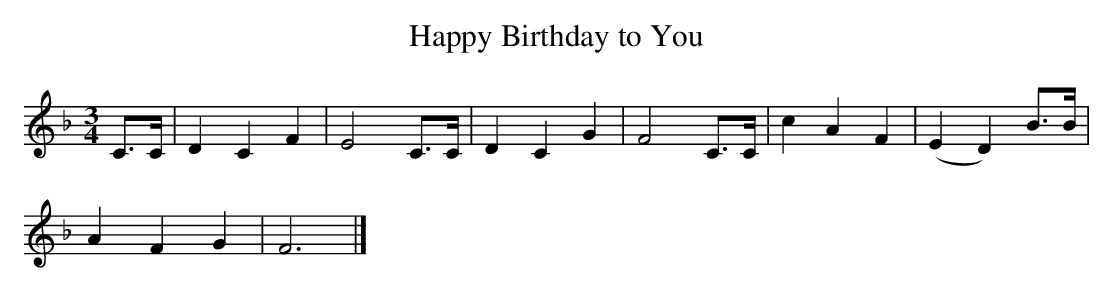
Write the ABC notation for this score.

X:1
T:Happy Birthday to You
M:3/4
L:1/8
K:F
C>C | D2 C2 F2 | E4 C>C | D2 C2 G2 | F4 C>C | c2 A2 F2 | (E2 D2) B>B |
A2 F2 G2 | F6 |]
